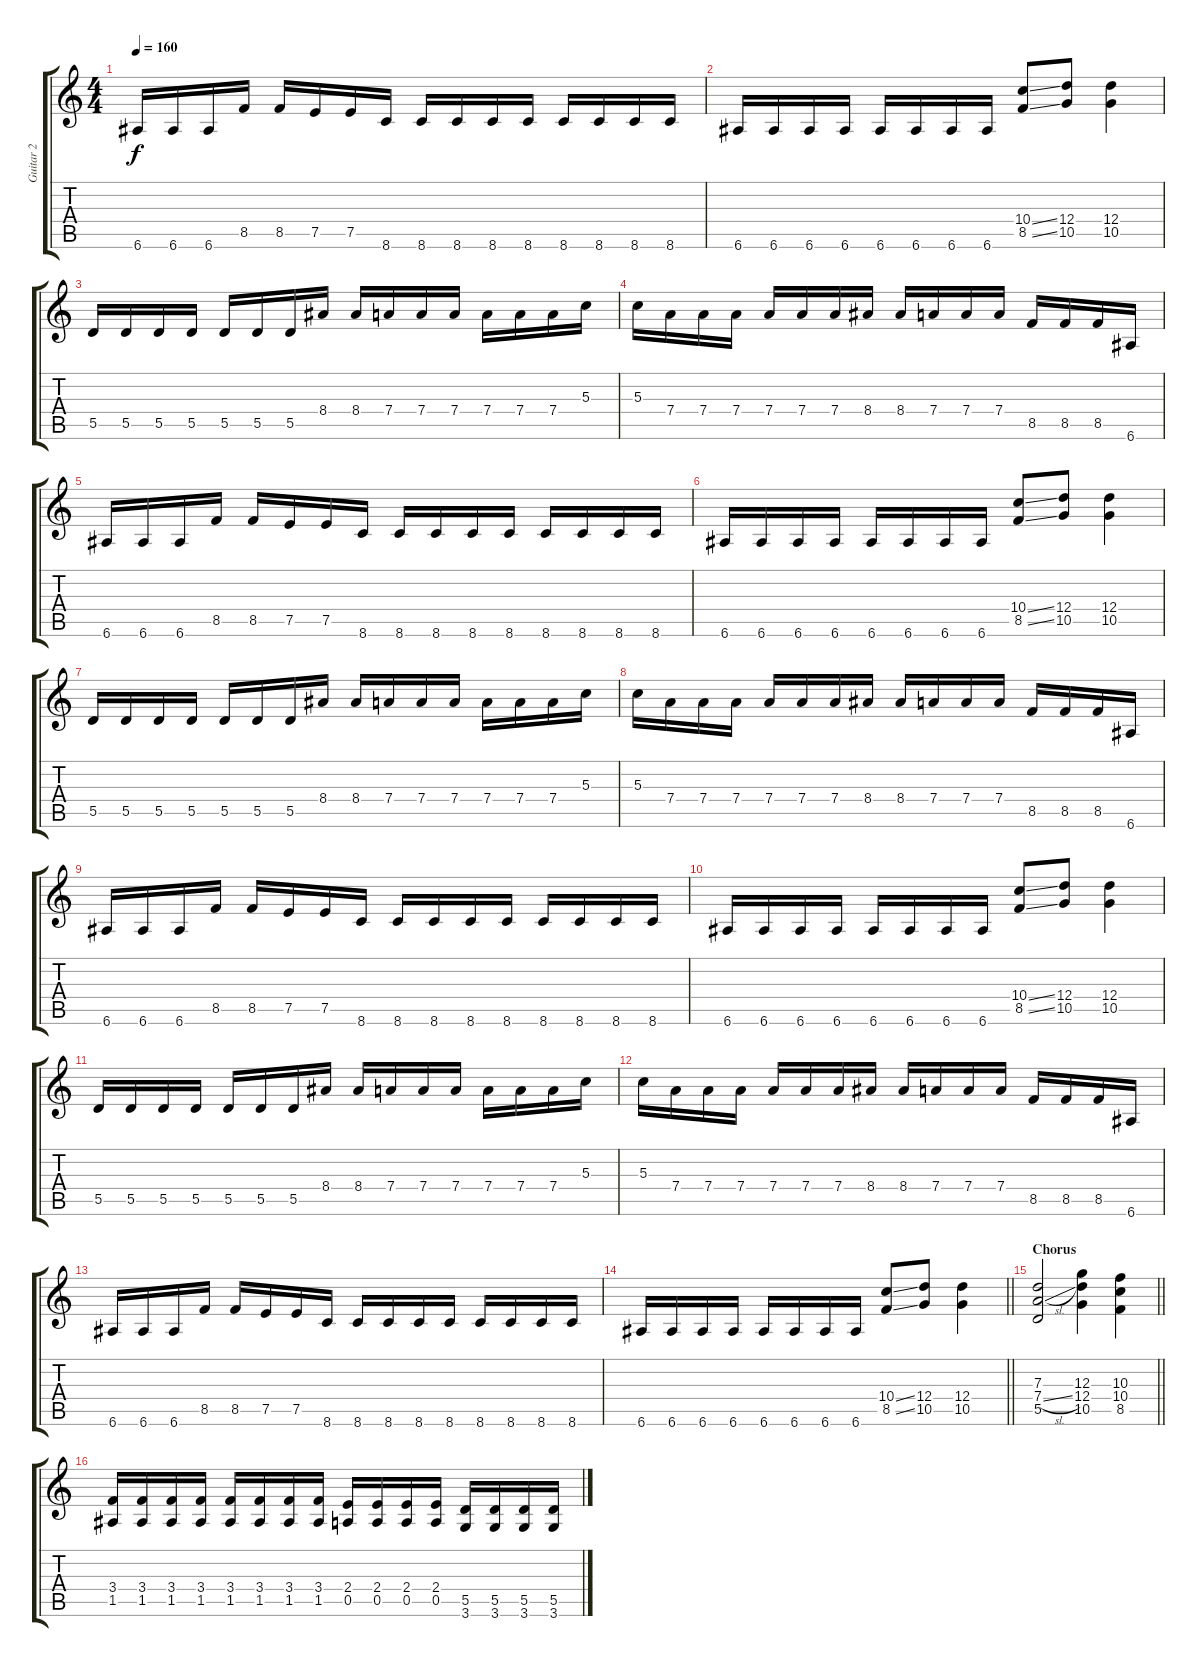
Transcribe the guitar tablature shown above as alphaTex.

\track ("Guitar 2" "Guitar 2") {instrument distortionguitar}
\staff {score tabs}
\tuning (E4 B3 G3 D3 A2 E2) {hide}
\ts (4 4)
\tempo 160
\clef g2
\ks c
6.6.16{dy f} 6.6.16 6.6.16 8.5.16 8.5.16 7.5.16 7.5.16 8.6.16 8.6.16 8.6.16 8.6.16 8.6.16 8.6.16 8.6.16 8.6.16 8.6.16 |
6.6.16 6.6.16 6.6.16 6.6.16 6.6.16 6.6.16 6.6.16 6.6.16 (10.4{ss} 8.5{ss}).8 (12.4 10.5).8 (12.4 10.5).4 |
5.5.16 5.5.16 5.5.16 5.5.16 5.5.16 5.5.16 5.5.16 8.4.16 8.4.16 7.4.16 7.4.16 7.4.16 7.4.16 7.4.16 7.4.16 5.3.16 |
5.3.16 7.4.16 7.4.16 7.4.16 7.4.16 7.4.16 7.4.16 8.4.16 8.4.16 7.4.16 7.4.16 7.4.16 8.5.16 8.5.16 8.5.16 6.6.16 |
6.6.16 6.6.16 6.6.16 8.5.16 8.5.16 7.5.16 7.5.16 8.6.16 8.6.16 8.6.16 8.6.16 8.6.16 8.6.16 8.6.16 8.6.16 8.6.16 |
6.6.16 6.6.16 6.6.16 6.6.16 6.6.16 6.6.16 6.6.16 6.6.16 (10.4{ss} 8.5{ss}).8 (12.4 10.5).8 (12.4 10.5).4 |
5.5.16 5.5.16 5.5.16 5.5.16 5.5.16 5.5.16 5.5.16 8.4.16 8.4.16 7.4.16 7.4.16 7.4.16 7.4.16 7.4.16 7.4.16 5.3.16 |
5.3.16 7.4.16 7.4.16 7.4.16 7.4.16 7.4.16 7.4.16 8.4.16 8.4.16 7.4.16 7.4.16 7.4.16 8.5.16 8.5.16 8.5.16 6.6.16 |
6.6.16 6.6.16 6.6.16 8.5.16 8.5.16 7.5.16 7.5.16 8.6.16 8.6.16 8.6.16 8.6.16 8.6.16 8.6.16 8.6.16 8.6.16 8.6.16 |
6.6.16 6.6.16 6.6.16 6.6.16 6.6.16 6.6.16 6.6.16 6.6.16 (10.4{ss} 8.5{ss}).8 (12.4 10.5).8 (12.4 10.5).4 |
5.5.16 5.5.16 5.5.16 5.5.16 5.5.16 5.5.16 5.5.16 8.4.16 8.4.16 7.4.16 7.4.16 7.4.16 7.4.16 7.4.16 7.4.16 5.3.16 |
5.3.16 7.4.16 7.4.16 7.4.16 7.4.16 7.4.16 7.4.16 8.4.16 8.4.16 7.4.16 7.4.16 7.4.16 8.5.16 8.5.16 8.5.16 6.6.16 |
6.6.16 6.6.16 6.6.16 8.5.16 8.5.16 7.5.16 7.5.16 8.6.16 8.6.16 8.6.16 8.6.16 8.6.16 8.6.16 8.6.16 8.6.16 8.6.16 |
\barLineRight lightlight
6.6.16 6.6.16 6.6.16 6.6.16 6.6.16 6.6.16 6.6.16 6.6.16 (10.4{ss} 8.5{ss}).8 (12.4 10.5).8 (12.4 10.5).4 |
\section ("" "Chorus")
\barLineRight lightlight
(7.3 7.4{sl} 5.5).2 (12.3 12.4 10.5).4 (10.3 10.4 8.5).4 |
(3.4 1.5).16 (3.4 1.5).16 (3.4 1.5).16 (3.4 1.5).16 (3.4 1.5).16 (3.4 1.5).16 (3.4 1.5).16 (3.4 1.5).16 (2.4 0.5).16 (2.4 0.5).16 (2.4 0.5).16 (2.4 0.5).16 (5.5 3.6).16 (5.5 3.6).16 (5.5 3.6).16 (5.5 3.6).16
